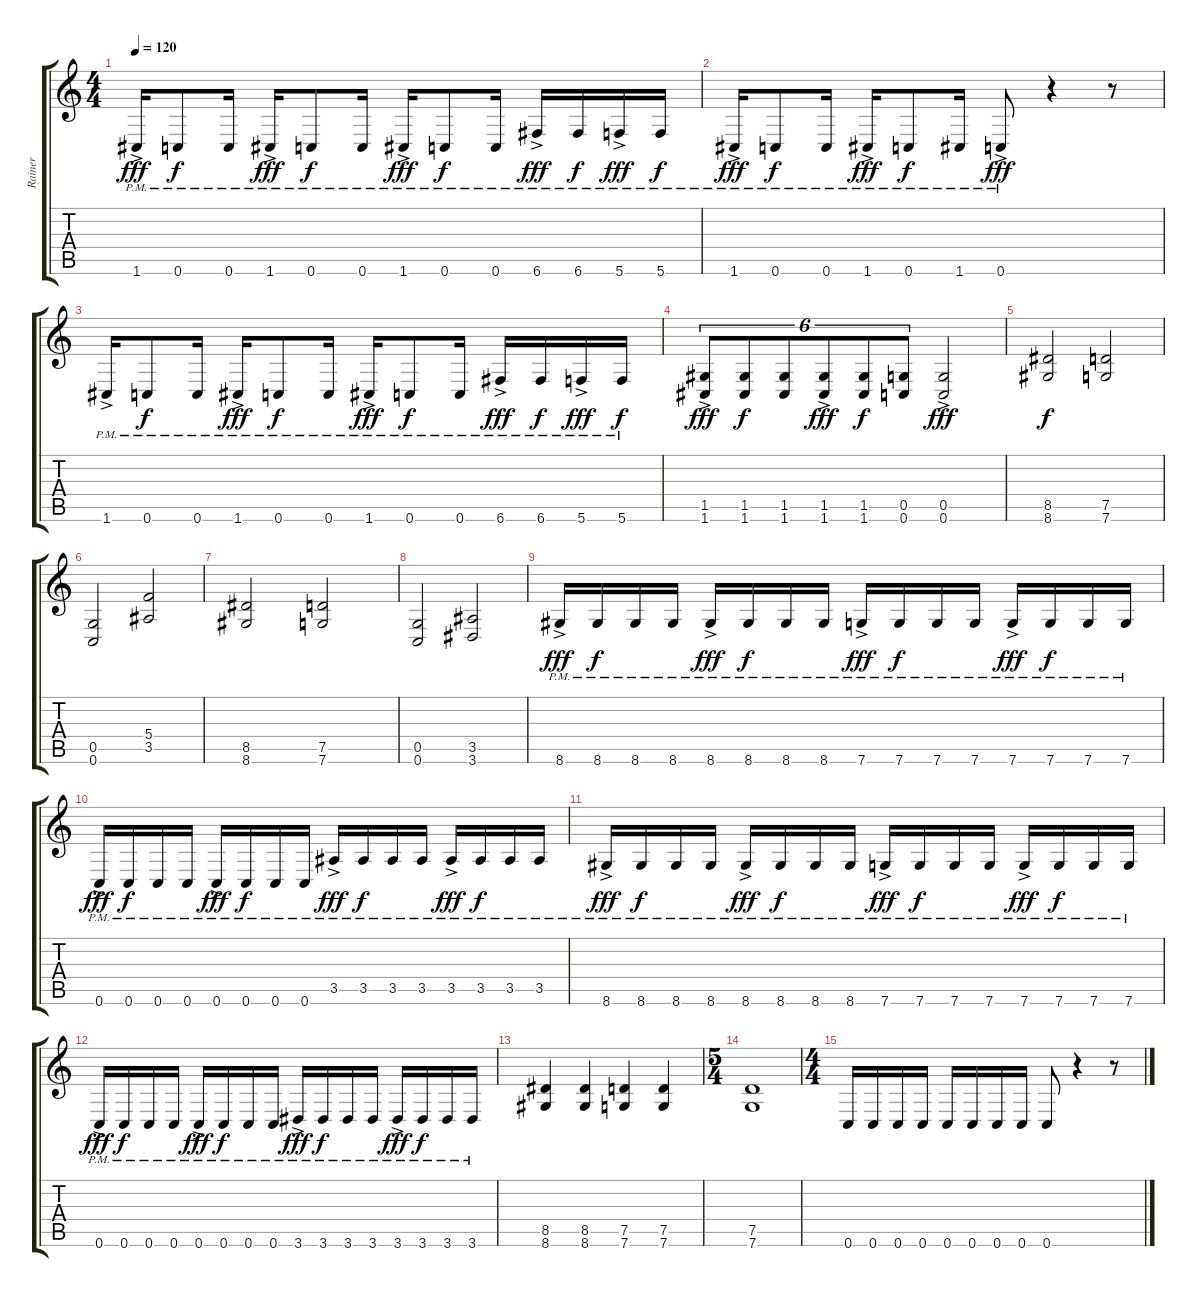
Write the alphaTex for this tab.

\track ("Rainer" "Rainer") {instrument distortionguitar}
\staff {score tabs}
\tuning (D4 A3 F3 C3 G2 C2) {hide}
\ts (4 4)
\tempo 120
\clef g2
\ks c
1.6{ac pm}.16{dy fff} 0.6{pm}.8{dy f} 0.6{pm}.16 1.6{ac pm}.16{dy fff} 0.6{pm}.8{dy f} 0.6{pm}.16 1.6{ac pm}.16{dy fff} 0.6{pm}.8{dy f} 0.6{pm}.16 6.6{ac pm}.16{dy fff} 6.6{pm}.16{dy f} 5.6{ac pm}.16{dy fff} 5.6{pm}.16{dy f} |
1.6{ac pm}.16{dy fff} 0.6{pm}.8{dy f} 0.6{pm}.16 1.6{ac pm}.16{dy fff} 0.6{pm}.8{dy f} 1.6{pm}.16 0.6{ac pm}.8{dy fff} r.4 r.8 |
1.6{ac pm}.16 0.6{pm}.8{dy f} 0.6{pm}.16 1.6{ac pm}.16{dy fff} 0.6{pm}.8{dy f} 0.6{pm}.16 1.6{ac pm}.16{dy fff} 0.6{pm}.8{dy f} 0.6{pm}.16 6.6{ac pm}.16{dy fff} 6.6{pm}.16{dy f} 5.6{ac pm}.16{dy fff} 5.6{pm}.16{dy f} |
(1.5 1.6{ac}).8{tu (6 4) dy fff} (1.5 1.6).8{tu (6 4) dy f} (1.5 1.6).8{tu (6 4)} (1.5 1.6{ac}).8{tu (6 4) dy fff} (1.5 1.6).8{tu (6 4) dy f} (0.5 0.6).8{tu (6 4)} (0.5 0.6{ac}).2{dy fff} |
(8.5 8.6).2{dy f} (7.5 7.6).2 |
(0.5 0.6).2 (5.4 3.5).2 |
(8.5 8.6).2 (7.5 7.6).2 |
(0.5 0.6).2 (3.5 3.6).2 |
8.6{ac pm}.16{dy fff} 8.6{pm}.16{dy f} 8.6{pm}.16 8.6{pm}.16 8.6{ac pm}.16{dy fff} 8.6{pm}.16{dy f} 8.6{pm}.16 8.6{pm}.16 7.6{ac pm}.16{dy fff} 7.6{pm}.16{dy f} 7.6{pm}.16 7.6{pm}.16 7.6{ac pm}.16{dy fff} 7.6{pm}.16{dy f} 7.6{pm}.16 7.6{pm}.16 |
0.6{ac pm}.16{dy fff} 0.6{pm}.16{dy f} 0.6{pm}.16 0.6{pm}.16 0.6{ac pm}.16{dy fff} 0.6{pm}.16{dy f} 0.6{pm}.16 0.6{pm}.16 3.5{ac pm}.16{dy fff} 3.5{pm}.16{dy f} 3.5{pm}.16 3.5{pm}.16 3.5{ac pm}.16{dy fff} 3.5{pm}.16{dy f} 3.5{pm}.16 3.5{pm}.16 |
8.6{ac pm}.16{dy fff} 8.6{pm}.16{dy f} 8.6{pm}.16 8.6{pm}.16 8.6{ac pm}.16{dy fff} 8.6{pm}.16{dy f} 8.6{pm}.16 8.6{pm}.16 7.6{ac pm}.16{dy fff} 7.6{pm}.16{dy f} 7.6{pm}.16 7.6{pm}.16 7.6{ac pm}.16{dy fff} 7.6{pm}.16{dy f} 7.6{pm}.16 7.6{pm}.16 |
0.6{ac pm}.16{dy fff} 0.6{pm}.16{dy f} 0.6{pm}.16 0.6{pm}.16 0.6{ac pm}.16{dy fff} 0.6{pm}.16{dy f} 0.6{pm}.16 0.6{pm}.16 3.6{ac pm}.16{dy fff} 3.6{pm}.16{dy f} 3.6{pm}.16 3.6{pm}.16 3.6{ac pm}.16{dy fff} 3.6{pm}.16{dy f} 3.6{pm}.16 3.6{pm}.16 |
(8.5 8.6).4 (8.5 8.6).4 (7.5 7.6).4 (7.5 7.6).4 |
\ts (5 4)
(7.5 7.6).1 |
\ts (4 4)
0.6.16 0.6.16 0.6.16 0.6.16 0.6.16 0.6.16 0.6.16 0.6.16 0.6.8 r.4 r.8
